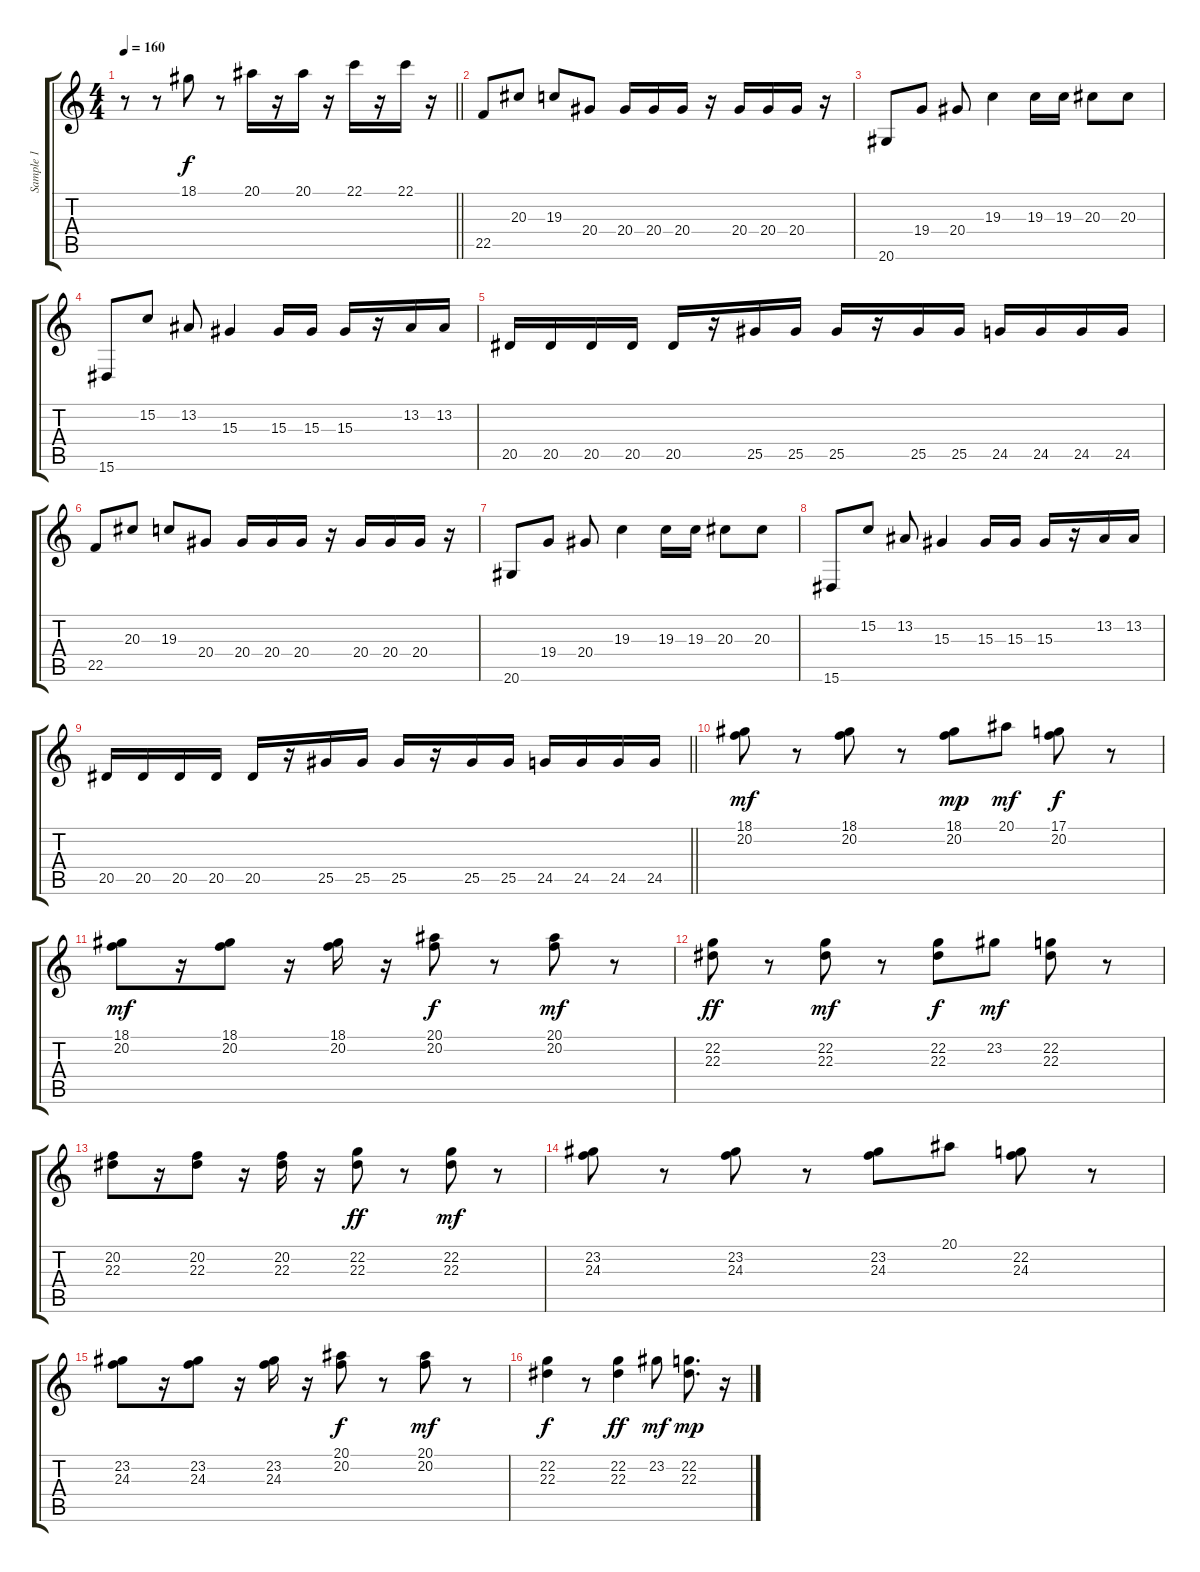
\track ("Sample 1" "Sample 1") {instrument lead2sawtooth}
\staff {score tabs}
\tuning (D4 A3 F3 C3 G2 C2) {hide}
\ts (4 4)
\tempo 160
\clef g2
\barLineRight lightlight
\ks c
r.8{dy f} r.8 18.1.8 r.8 20.1.16 r.16 20.1.16 r.16 22.1.16 r.16 22.1.16 r.16 |
\section ("" " ")
22.5.8 20.3.8 19.3.8 20.4.8 20.4.16 20.4.16 20.4.16 r.16 20.4.16 20.4.16 20.4.16 r.16 |
20.6.8 19.4.8 20.4.8 19.3.4 19.3.16 19.3.16 20.3.8 20.3.8 |
15.6.8 15.2.8 13.2.8 15.3.4 15.3.16 15.3.16 15.3.16 r.16 13.2.16 13.2.16 |
20.5.16 20.5.16 20.5.16 20.5.16 20.5.16 r.16 25.5.16 25.5.16 25.5.16 r.16 25.5.16 25.5.16 24.5.16 24.5.16 24.5.16 24.5.16 |
22.5.8 20.3.8 19.3.8 20.4.8 20.4.16 20.4.16 20.4.16 r.16 20.4.16 20.4.16 20.4.16 r.16 |
20.6.8 19.4.8 20.4.8 19.3.4 19.3.16 19.3.16 20.3.8 20.3.8 |
15.6.8 15.2.8 13.2.8 15.3.4 15.3.16 15.3.16 15.3.16 r.16 13.2.16 13.2.16 |
\barLineRight lightlight
20.5.16 20.5.16 20.5.16 20.5.16 20.5.16 r.16 25.5.16 25.5.16 25.5.16 r.16 25.5.16 25.5.16 24.5.16 24.5.16 24.5.16 24.5.16 |
\section ("" " ")
(18.1 20.2).8{dy mf} r.8 (18.1 20.2).8 r.8 (18.1 20.2).8{dy mp} 20.1.8{dy mf} (17.1 20.2).8{dy f} r.8 |
(18.1 20.2).8{dy mf} r.16 (18.1 20.2).8 r.16 (18.1 20.2).16 r.16 (20.1 20.2).8{dy f} r.8 (20.1 20.2).8{dy mf} r.8 |
(22.2 22.3).8{dy ff} r.8 (22.2 22.3).8{dy mf} r.8 (22.2 22.3).8{dy f} 23.2.8{dy mf} (22.2 22.3).8 r.8 |
(20.2 22.3).8 r.16 (20.2 22.3).8 r.16 (20.2 22.3).16 r.16 (22.2 22.3).8{dy ff} r.8 (22.2 22.3).8{dy mf} r.8 |
(23.2 24.3).8 r.8 (23.2 24.3).8 r.8 (23.2 24.3).8 20.1.8 (22.2 24.3).8 r.8 |
(23.2 24.3).8 r.16 (23.2 24.3).8 r.16 (23.2 24.3).16 r.16 (20.1 20.2).8{dy f} r.8 (20.1 20.2).8{dy mf} r.8 |
(22.2 22.3).4{dy f} r.8 (22.2 22.3).4{dy ff} 23.2.8{dy mf} (22.2 22.3).8{d dy mp} r.16
